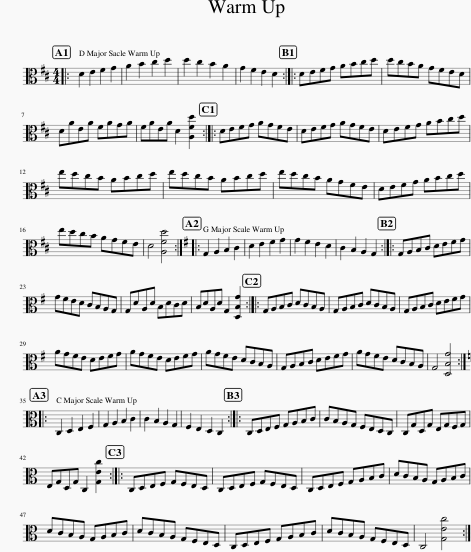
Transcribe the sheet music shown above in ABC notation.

X:1
L:1/8
M:4/4
I:linebreak $
K:D
V:1 alto
V:1
|: D2 E2 F2 G2 | A2 B2 c2 d2 | d2 c2 B2 A2 | G2 F2 E2 D2 :: DEFG ABcd | %5
 dcBA GFED |$ DAEA FAGA | FAEA D2 [A,Fd]2 :: DEFG AGFE | DEFG AGFE | %10
 DEFG ABcd |$ edcB ABcd | edcB ABcd | edcB AGFE | DEFG ABcd |$ %15
 edcB AGFE | D4 [A,Fd]4 ::[K:G] G,2 A,2 B,2 C2 | D2 E2 F2 G2 | G2 F2 E2 D2 | %20
 C2 B,2 A,2 G,2 :: G,A,B,C DEFG |$ GFED CB,A,G, | G,DA,D B,DCD | B,DA,D G,2 [D,B,G]2 :: %25
 G,A,B,C DCB,A, | G,A,B,C DCB,A, | G,A,B,C DEFG |$ AGFE DEFG | AGFE DEFG | %30
 AGFE DCB,A, | G,A,B,C DEFG | AGFE DCB,A, | G,4 [D,B,G]4 ::$[K:C] C,2 D,2 E,2 F,2 | %35
 G,2 A,2 B,2 C2 | C2 B,2 A,2 G,2 | F,2 E,2 D,2 C,2 :: C,D,E,F, G,A,B,C | CB,A,G, F,E,D,C, | %40
 C,G,D,G, E,G,F,G, |$ E,G,D,G, C,2 [G,Ec]2 :: C,D,E,F, G,F,E,D, | C,D,E,F, G,F,E,D, | C,D,E,F, G,A,B,C | %45
 DCB,A, G,A,B,C |$ DCB,A, G,A,B,C | DCB,A, G,F,E,D, | C,D,E,F, G,A,B,C | DCB,A, G,F,E,D, | %50
 C,4 [G,Ec]4 :| %51
